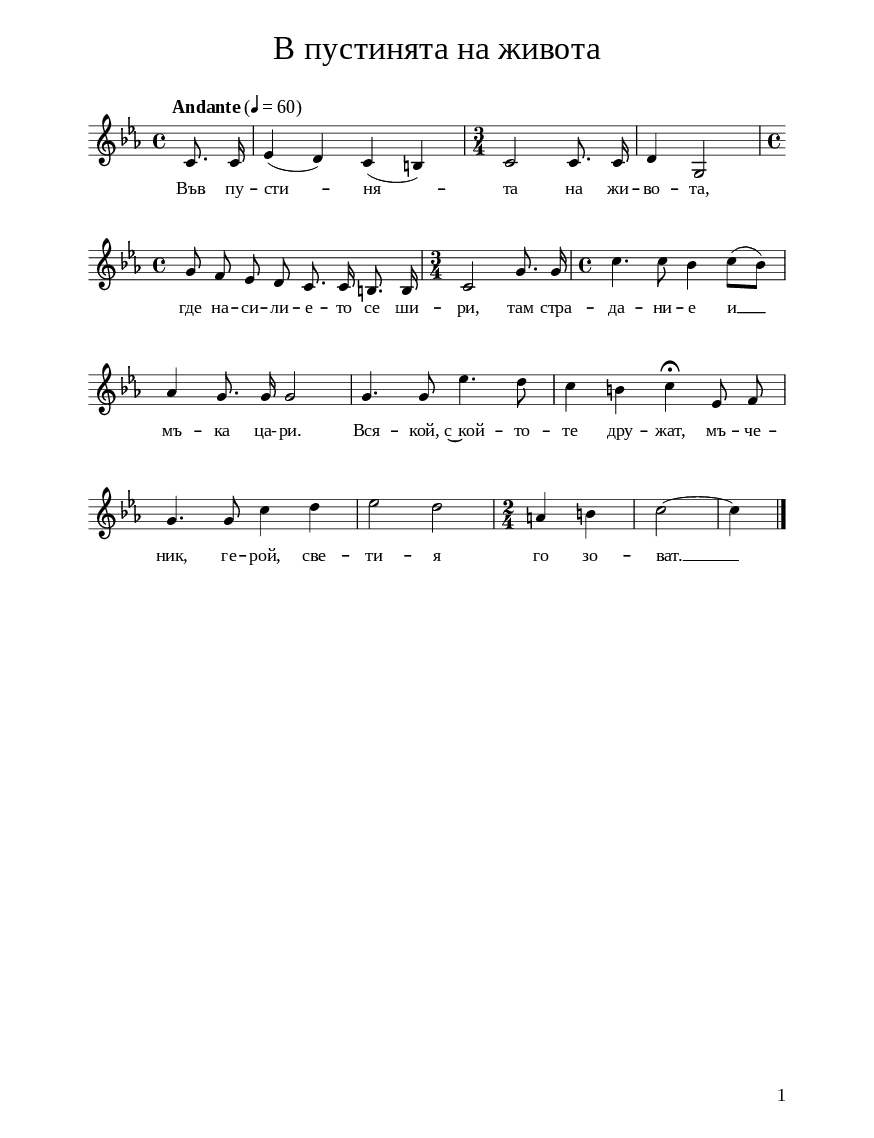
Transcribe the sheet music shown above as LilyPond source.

\version "2.24.2"

% include paper part and global functions
\include "include/globals.ily"

\bookpart {
  \label #'ref110_2
  \tocItem \markup "В пустинята на живота – V pustinjata na života"
  \include "include/bookpart-paper.ily"
  \score {
    \include "include/score-layout.ily"


    \new Voice \relative c' {

      \clef treble
      \key c \minor
      \time 4/4
      \tempoFunc "Andante" 4 "60"
      \autoBeamOff

      \partial 4

      c8.  c16 | % 2
      es4 (  d4 )  c4 (  b4 ) | % 3
      \time 3/4  | % 3
      c2  c8.  c16 | % 4
      d4  g,2 \break | % 5
      \time 4/4  | % 5
      g'8  f8  es8  d8  c8.
      c16  b8.  b16 | % 6
      \time 3/4  | % 6
      c2  g'8.  g16 | % 7
      \time 4/4  | % 7
      c4.  c8  bes4  c8 ( [
      bes8 ) ] \break | % 8
      as4  g8.  g16  g2 | % 9
      g4.  g8  es'4.  d8 |
      c4  b4  c4 ^\fermata  es,8
      f8 \break | % 11
      g4.  g8  c4  d4 | % 12
      es2  d2 | % 13
      \time 2/4  | % 13
      a4  b4 | % 14
      c2 ~ | % 15
      c4 \bar "|."
    }

    \addlyrics {
      Във пу -- сти -- ня -- та на
      жи -- во -- та, где на -- си -- ли --
      е -- то се ши -- ри, там стра --
      да -- ни -- е и __ мъ -- ка "ца-" --
      ри. Вся -- кой, с~кой -- то -- те
      дру -- жат, мъ -- че -- ник, ге --
      рой, све -- ти -- я го зо -- ват. __}

        \header {
          title = \titleFunc "В пустинята на живота" "V pustinjata na života"
        }

        \midi{}

      } % score

      %\markup \dc-one "D.C. al Fine"


      % include foreign translation(s) of the song

      %\pageBreak
      

    } % bookpart
